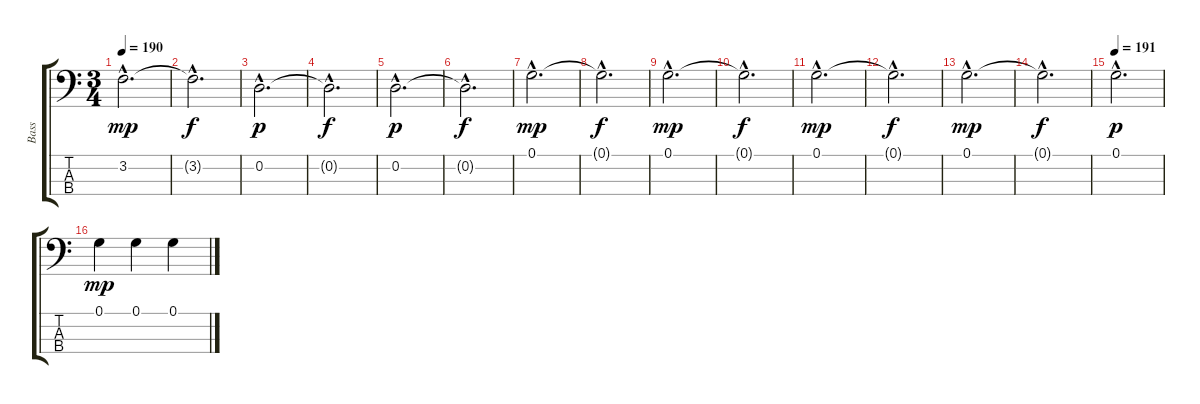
\track ("Bass" "Bass") {instrument contrabass}
\staff {score tabs}
\tuning (G2 D2 A1 E1) {hide}
\ts (3 4)
\tempo 190
\clef f4
\ks c
3.2{hac}.2{d dy mp} |
3.2{hac t}.2{d dy f} |
0.2{hac}.2{d dy p} |
0.2{hac t}.2{d dy f} |
0.2{hac}.2{d dy p} |
0.2{hac t}.2{d dy f} |
0.1{hac}.2{d dy mp} |
0.1{hac t}.2{d dy f} |
0.1{hac}.2{d dy mp} |
0.1{hac t}.2{d dy f} |
0.1{hac}.2{d dy mp} |
0.1{hac t}.2{d dy f} |
0.1{hac}.2{d dy mp} |
0.1{hac t}.2{d dy f} |
\tempo 191
0.1{hac}.2{d dy p} |
0.1.4{dy mp} 0.1.4 0.1.4
